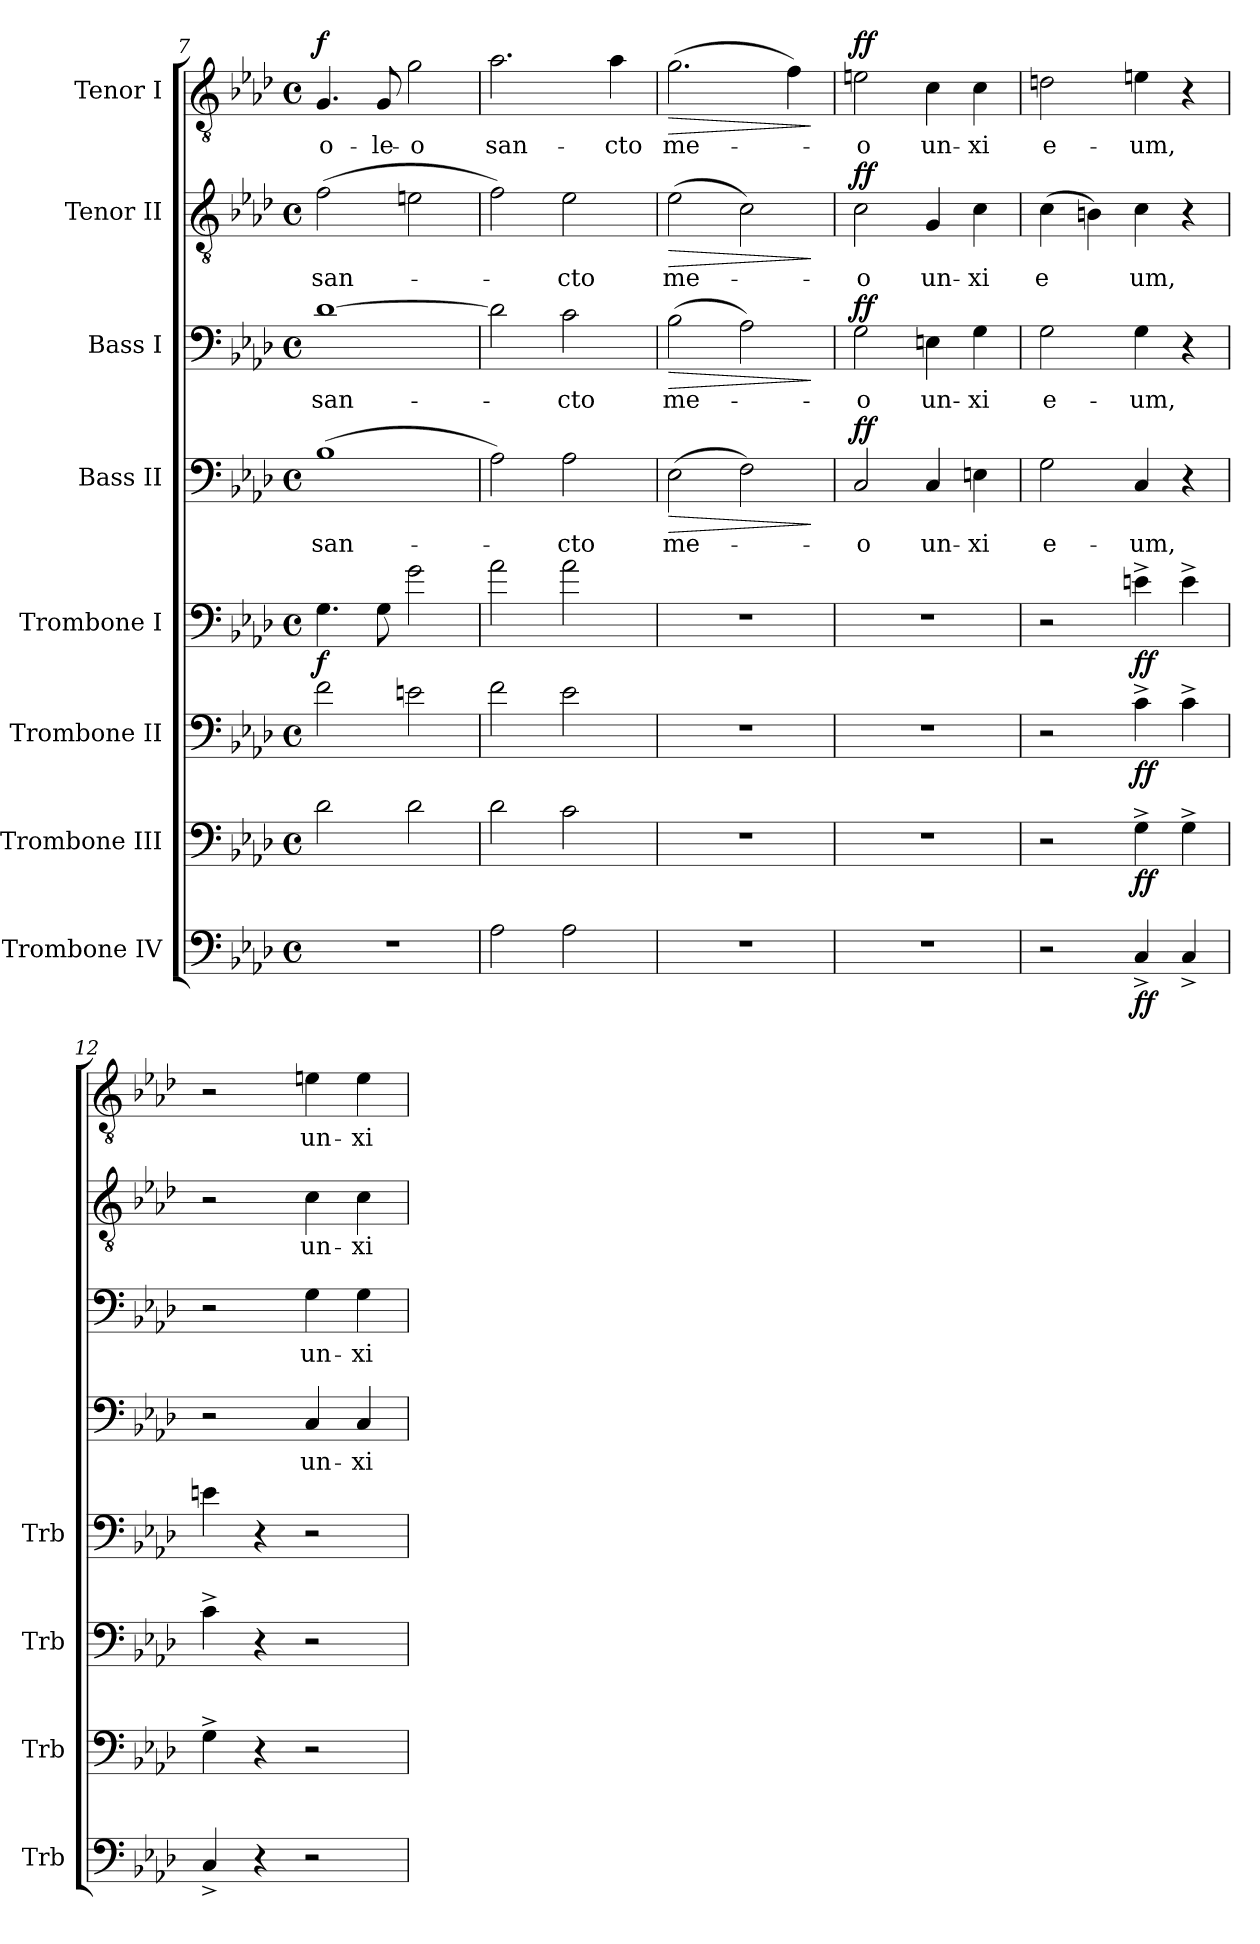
**kern	**dynam	**kern	**dynam	**kern	**dynam	**kern	**dynam	**kern	**text	**dynam	**kern	**text	**dynam	**kern	**text	**dynam	**kern	**text	**dynam
*part8	*part8	*part7	*part7	*part6	*part6	*part5	*part5	*part4	*part4	*part4	*part3	*part3	*part3	*part2	*part2	*part2	*part1	*part1	*part1
*staff8	*staff8	*staff7	*staff7	*staff6	*staff6	*staff5	*staff5	*staff4	*staff4	*staff4	*staff3	*staff3	*staff3	*staff2	*staff2	*staff2	*staff1	*staff1	*staff1
*I"Trombone IV	*	*I"Trombone III	*	*I"Trombone II	*	*I"Trombone I	*	*I"Bass II	*	*	*I"Bass I	*	*	*I"Tenor II	*	*	*I"Tenor I	*	*
*I'Trb	*	*I'Trb	*	*I'Trb	*	*I'Trb	*	*	*	*	*	*	*	*	*	*	*	*	*
*clefF4	*	*clefF4	*	*clefF4	*	*clefF4	*	*clefF4	*	*	*clefF4	*	*	*clefGv2	*	*	*clefGv2	*	*
*k[b-e-a-d-]	*	*k[b-e-a-d-]	*	*k[b-e-a-d-]	*	*k[b-e-a-d-]	*	*k[b-e-a-d-]	*	*	*k[b-e-a-d-]	*	*	*k[b-e-a-d-]	*	*	*k[b-e-a-d-]	*	*
*A-:	*	*A-:	*	*A-:	*	*A-:	*	*A-:	*	*	*A-:	*	*	*A-:	*	*	*A-:	*	*
*M4/4	*	*M4/4	*	*M4/4	*	*M4/4	*	*M4/4	*	*	*M4/4	*	*	*M4/4	*	*	*M4/4	*	*
*met(c)	*	*met(c)	*	*met(c)	*	*met(c)	*	*met(c)	*	*	*met(c)	*	*	*met(c)	*	*	*met(c)	*	*
=7	=7	=7	=7	=7	=7	=7	=7	=7	=7	=7	=7	=7	=7	=7	=7	=7	=7	=7	=7
!	!	!	!	!	!	!	!LO:DY:b	!	!LO:LY:b	!	!	!LO:LY:b	!	!	!LO:LY:b	!	!	!LO:LY:b	!LO:DY:b
1r	.	2d-\	.	2f\	.	4.G\	f	(>1B-	san-	.	[1d-	san-	.	(>2f\	san-	.	4.G/	o-	f
!	!	!	!	!	!	!	!	!	!	!	!	!	!	!	!	!	!	!LO:LY:b	!
.	.	.	.	.	.	8G\	.	.	.	.	.	.	.	.	.	.	8G/	-le-	.
!	!	!	!	!	!	!	!	!	!	!	!	!	!	!	!	!	!	!LO:LY:b	!
.	.	2d-\	.	2en\	.	2g\	.	.	.	.	.	.	.	2en\	.	.	2g\	-o	.
=8	=8	=8	=8	=8	=8	=8	=8	=8	=8	=8	=8	=8	=8	=8	=8	=8	=8	=8	=8
!	!	!	!	!	!	!	!	!	!	!	!	!	!	!	!	!	!	!LO:LY:b	!
2A-\	.	2d-\	.	2f\	.	2a-\	.	2A-\)	.	.	2d-\]	.	.	2f\)	.	.	2.a-\	san-	.
!	!	!	!	!	!	!	!	!	!LO:LY:b	!	!	!LO:LY:b	!	!	!LO:LY:b	!	!	!	!
2A-\	.	2c\	.	2e-i\	.	2a-\	.	2A-\	-cto	.	2c\	-cto	.	2e-\	-cto	.	.	.	.
!	!	!	!	!	!	!	!	!	!	!	!	!	!	!	!	!	!	!LO:LY:b	!
.	.	.	.	.	.	.	.	.	.	.	.	.	.	.	.	.	4a-\	-cto	.
!!LO:PB:g=z
=9	=9	=9	=9	=9	=9	=9	=9	=9	=9	=9	=9	=9	=9	=9	=9	=9	=9	=9	=9
!	!	!	!	!	!	!	!	!	!LO:LY:b	!LO:HP:b	!	!LO:LY:b	!LO:HP:b	!	!LO:LY:b	!LO:HP:b	!	!LO:LY:b	!LO:HP:b
1r	.	1r	.	1r	.	1r	.	(>2E-\	me-	>	(>2B-\	me-	>	(>2e-\	me-	>	(>2.g\	me-	>
.	.	.	.	.	.	.	.	2F\)	.	.	2A-\)	.	.	2c\)	.	.	.	.	.
.	.	.	.	.	.	.	.	.	.	.	.	.	.	.	.	.	4f\)	.	.
.	.	.	.	.	.	.	.	.	.	]	.	.	]	.	.	]	.	.	]
=10	=10	=10	=10	=10	=10	=10	=10	=10	=10	=10	=10	=10	=10	=10	=10	=10	=10	=10	=10
!	!	!	!	!	!	!	!	!	!LO:LY:b	!LO:DY:b	!	!LO:LY:b	!LO:DY:b	!	!LO:LY:b	!LO:DY:b	!	!LO:LY:b	!LO:DY:b
1r	.	1r	.	1r	.	1r	.	2C/	-o	ff	2G\	-o	ff	2c\	-o	ff	2en\	-o	ff
!	!	!	!	!	!	!	!	!	!LO:LY:b	!	!	!LO:LY:b	!	!	!LO:LY:b	!	!	!LO:LY:b	!
.	.	.	.	.	.	.	.	4C/	un-	.	4En\	un-	.	4G/	un-	.	4c\	un-	.
!	!	!	!	!	!	!	!	!	!LO:LY:b	!	!	!LO:LY:b	!	!	!LO:LY:b	!	!	!LO:LY:b	!
.	.	.	.	.	.	.	.	4En\	-xi	.	4G\	-xi	.	4c\	-xi	.	4c\	-xi	.
=11	=11	=11	=11	=11	=11	=11	=11	=11	=11	=11	=11	=11	=11	=11	=11	=11	=11	=11	=11
!	!	!	!	!	!	!	!	!	!LO:LY:b	!	!	!LO:LY:b	!	!	!LO:LY:b	!	!	!LO:LY:b	!
2r	.	2r	.	2r	.	2r	.	2G\	e-	.	2G\	e-	.	(>4c\	e­	.	2dn\	e-	.
.	.	.	.	.	.	.	.	.	.	.	.	.	.	4Bn\)	.	.	.	.	.
!	!LO:DY:b	!	!LO:DY:b	!	!LO:DY:b	!	!LO:DY:b	!	!LO:LY:b	!	!	!LO:LY:b	!	!	!LO:LY:b	!	!	!LO:LY:b	!
4C^/	ff	4G^\	ff	4c^\	ff	4en^\	ff	4C/	-um,	.	4G\	-um,	.	4c\	um,	.	4en\	-um,	.
4C^/	.	4G^\	.	4c^\	.	4e^\	.	4r	.	.	4r	.	.	4r	.	.	4r	.	.
=12	=12	=12	=12	=12	=12	=12	=12	=12	=12	=12	=12	=12	=12	=12	=12	=12	=12	=12	=12
4C^/	.	4G^\	.	4c^\	.	4en\	.	2r	.	.	2r	.	.	2r	.	.	2r	.	.
4r	.	4r	.	4r	.	4r	.	.	.	.	.	.	.	.	.	.	.	.	.
!	!	!	!	!	!	!	!	!	!LO:LY:b	!	!	!LO:LY:b	!	!	!LO:LY:b	!	!	!LO:LY:b	!
2r	.	2r	.	2r	.	2r	.	4C/	un-	.	4G\	un-	.	4c\	un-	.	4en\	un-	.
!	!	!	!	!	!	!	!	!	!LO:LY:b	!	!	!LO:LY:b	!	!	!LO:LY:b	!	!	!LO:LY:b	!
.	.	.	.	.	.	.	.	4C/	-xi	.	4G\	-xi	.	4c\	-xi	.	4e\	-xi	.
=	=	=	=	=	=	=	=	=	=	=	=	=	=	=	=	=	=	=	=
*-	*-	*-	*-	*-	*-	*-	*-	*-	*-	*-	*-	*-	*-	*-	*-	*-	*-	*-	*-
